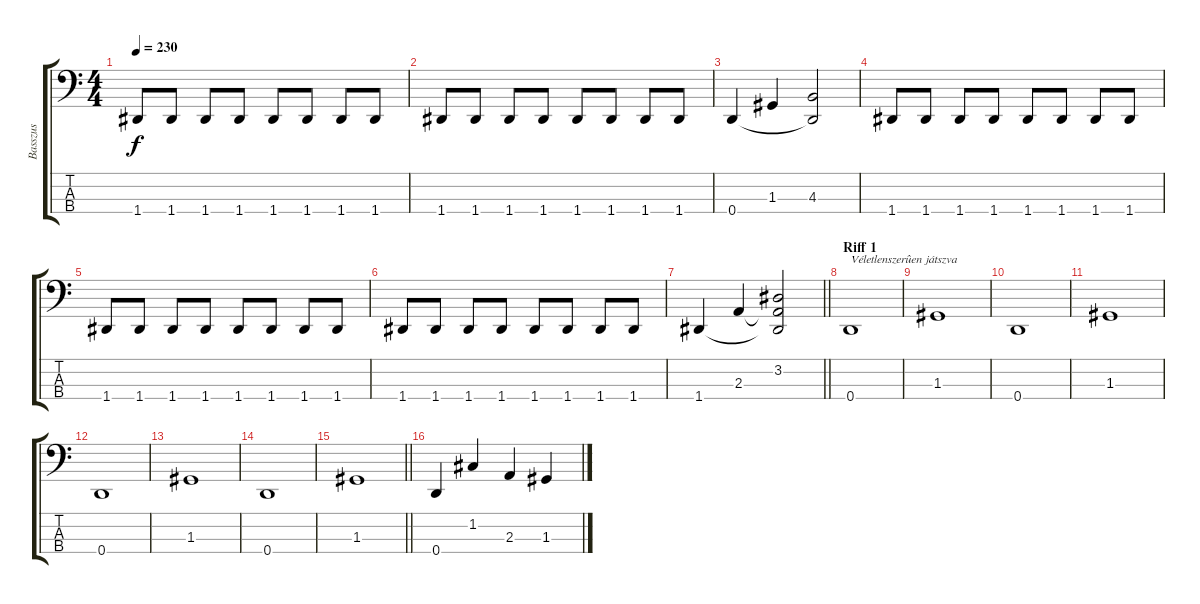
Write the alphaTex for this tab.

\track ("Basszus" "Basszus") {instrument slapbass2}
\staff {score tabs}
\tuning (F2 C2 G1 D1) {hide}
\ts (4 4)
\tempo 230
\clef f4
\ks c
1.4.8{dy f} 1.4.8 1.4.8 1.4.8 1.4.8 1.4.8 1.4.8 1.4.8 |
1.4.8 1.4.8 1.4.8 1.4.8 1.4.8 1.4.8 1.4.8 1.4.8 |
0.4.4 1.3.4 (4.3 0.4{t}).2 |
1.4.8 1.4.8 1.4.8 1.4.8 1.4.8 1.4.8 1.4.8 1.4.8 |
1.4.8 1.4.8 1.4.8 1.4.8 1.4.8 1.4.8 1.4.8 1.4.8 |
1.4.8 1.4.8 1.4.8 1.4.8 1.4.8 1.4.8 1.4.8 1.4.8 |
\barLineRight lightlight
1.4.4 2.3.4 (3.2 2.3{t} 1.4{t}).2 |
\section ("" "Riff 1")
0.4.1{txt "Véletlenszerûen játszva"} |
1.3.1 |
0.4.1 |
1.3.1 |
0.4.1 |
1.3.1 |
0.4.1 |
\barLineRight lightlight
1.3.1 |
\section ("" "")
0.4.4 1.2.4 2.3.4 1.3.4
